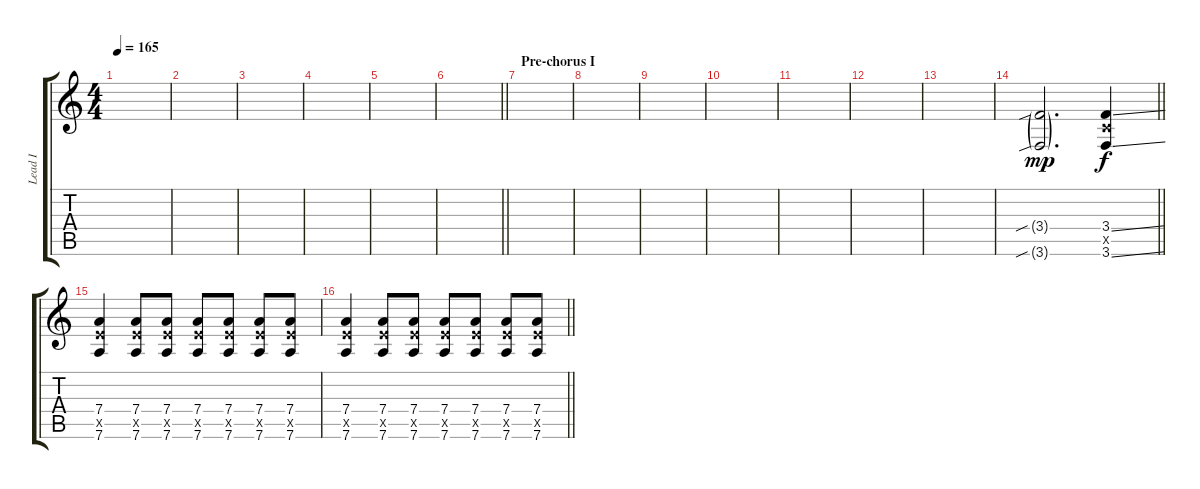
\track ("Lead I" "Lead I") {instrument distortionguitar}
\staff {score tabs}
\tuning (E4 B3 G3 D3 A2 D2) {hide}
\ts (4 4)
\tempo 165
\clef g2
\ks c
|
|
|
|
|
\barLineRight lightlight
|
\section ("" "Pre-chorus I")
|
|
|
|
|
|
|
\barLineRight lightlight
(3.4{sib g} 3.6{sib g}).2{d dy mp volume 8} (3.4{ss} 3.5{x} 3.6{ss}).4{dy f} |
(7.4 7.5{x} 7.6).4 (7.4 7.5{x} 7.6).8 (7.4 7.5{x} 7.6).8 (7.4 7.5{x} 7.6).8 (7.4 7.5{x} 7.6).8 (7.4 7.5{x} 7.6).8 (7.4 7.5{x} 7.6).8 |
\barLineRight lightlight
(7.4 7.5{x} 7.6).4 (7.4 7.5{x} 7.6).8 (7.4 7.5{x} 7.6).8 (7.4 7.5{x} 7.6).8 (7.4 7.5{x} 7.6).8 (7.4 7.5{x} 7.6).8 (7.4 7.5{x} 7.6).8
